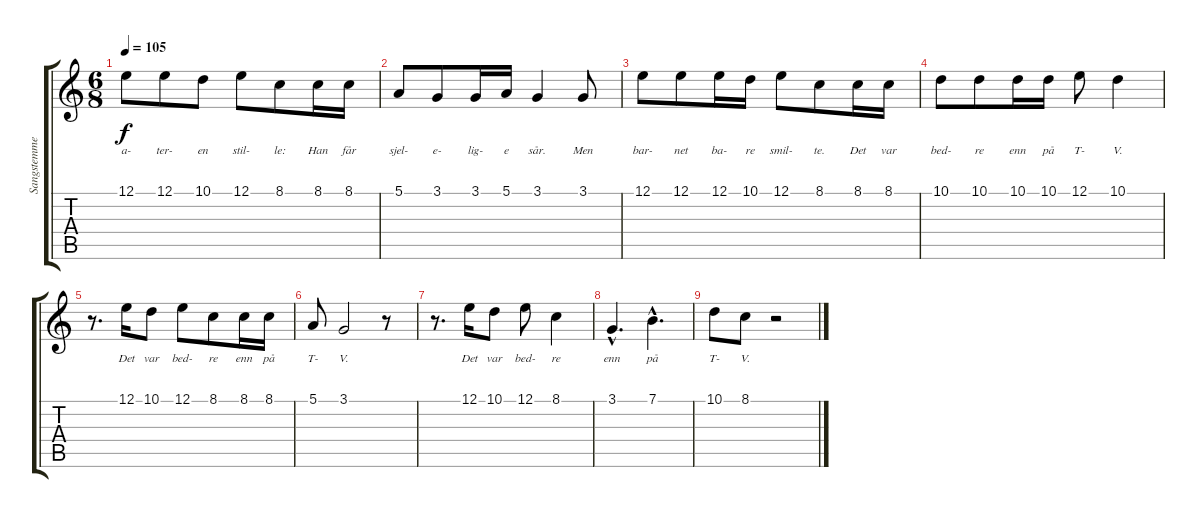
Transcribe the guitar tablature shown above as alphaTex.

\track ("Sangstemme" "Sangstemme") {instrument lead2sawtooth}
\staff {score tabs}
\tuning (E4 B3 G3 D3 A2 E2) {hide}
\ts (6 8)
\tempo 105
\clef g2
\ks c
12.1.8{lyrics (0 "a-") lyrics (1 "") lyrics (2 "") lyrics (3 "") lyrics (4 "") dy f} 12.1.8{lyrics (0 "ter-") lyrics (1 "") lyrics (2 "") lyrics (3 "") lyrics (4 "")} 10.1.8{lyrics (0 "en") lyrics (1 "") lyrics (2 "") lyrics (3 "") lyrics (4 "")} 12.1.8{lyrics (0 "stil-") lyrics (1 "") lyrics (2 "") lyrics (3 "") lyrics (4 "")} 8.1.8{lyrics (0 "le:") lyrics (1 "") lyrics (2 "") lyrics (3 "") lyrics (4 "")} 8.1.16{lyrics (0 "Han") lyrics (1 "") lyrics (2 "") lyrics (3 "") lyrics (4 "")} 8.1.16{lyrics (0 "får") lyrics (1 "") lyrics (2 "") lyrics (3 "") lyrics (4 "")} |
5.1.8{lyrics (0 "sjel-") lyrics (1 "") lyrics (2 "") lyrics (3 "") lyrics (4 "")} 3.1.8{lyrics (0 "e-") lyrics (1 "") lyrics (2 "") lyrics (3 "") lyrics (4 "")} 3.1.16{lyrics (0 "lig-") lyrics (1 "") lyrics (2 "") lyrics (3 "") lyrics (4 "")} 5.1.16{lyrics (0 "e") lyrics (1 "") lyrics (2 "") lyrics (3 "") lyrics (4 "")} 3.1.4{lyrics (0 "sår.") lyrics (1 "") lyrics (2 "") lyrics (3 "") lyrics (4 "")} 3.1.8{lyrics (0 "Men") lyrics (1 "") lyrics (2 "") lyrics (3 "") lyrics (4 "")} |
12.1.8{lyrics (0 "bar-") lyrics (1 "") lyrics (2 "") lyrics (3 "") lyrics (4 "")} 12.1.8{lyrics (0 "net") lyrics (1 "") lyrics (2 "") lyrics (3 "") lyrics (4 "")} 12.1.16{lyrics (0 "ba-") lyrics (1 "") lyrics (2 "") lyrics (3 "") lyrics (4 "")} 10.1.16{lyrics (0 "re") lyrics (1 "") lyrics (2 "") lyrics (3 "") lyrics (4 "")} 12.1.8{lyrics (0 "smil-") lyrics (1 "") lyrics (2 "") lyrics (3 "") lyrics (4 "")} 8.1.8{lyrics (0 "te.") lyrics (1 "") lyrics (2 "") lyrics (3 "") lyrics (4 "")} 8.1.16{lyrics (0 "Det") lyrics (1 "") lyrics (2 "") lyrics (3 "") lyrics (4 "")} 8.1.16{lyrics (0 "var") lyrics (1 "") lyrics (2 "") lyrics (3 "") lyrics (4 "")} |
10.1.8{lyrics (0 "bed-") lyrics (1 "") lyrics (2 "") lyrics (3 "") lyrics (4 "")} 10.1.8{lyrics (0 "re") lyrics (1 "") lyrics (2 "") lyrics (3 "") lyrics (4 "")} 10.1.16{lyrics (0 "enn") lyrics (1 "") lyrics (2 "") lyrics (3 "") lyrics (4 "")} 10.1.16{lyrics (0 "på") lyrics (1 "") lyrics (2 "") lyrics (3 "") lyrics (4 "")} 12.1.8{lyrics (0 "T-") lyrics (1 "") lyrics (2 "") lyrics (3 "") lyrics (4 "")} 10.1.4{lyrics (0 "V.") lyrics (1 "") lyrics (2 "") lyrics (3 "") lyrics (4 "")} |
r.8{d} 12.1.16{lyrics (0 "Det") lyrics (1 "") lyrics (2 "") lyrics (3 "") lyrics (4 "")} 10.1.8{lyrics (0 "var") lyrics (1 "") lyrics (2 "") lyrics (3 "") lyrics (4 "")} 12.1.8{lyrics (0 "bed-") lyrics (1 "") lyrics (2 "") lyrics (3 "") lyrics (4 "")} 8.1.8{lyrics (0 "re") lyrics (1 "") lyrics (2 "") lyrics (3 "") lyrics (4 "")} 8.1.16{lyrics (0 "enn") lyrics (1 "") lyrics (2 "") lyrics (3 "") lyrics (4 "")} 8.1.16{lyrics (0 "på") lyrics (1 "") lyrics (2 "") lyrics (3 "") lyrics (4 "")} |
5.1.8{lyrics (0 "T-") lyrics (1 "") lyrics (2 "") lyrics (3 "") lyrics (4 "")} 3.1.2{lyrics (0 "V.") lyrics (1 "") lyrics (2 "") lyrics (3 "") lyrics (4 "")} r.8 |
r.8{d} 12.1.16{lyrics (0 "Det") lyrics (1 "") lyrics (2 "") lyrics (3 "") lyrics (4 "")} 10.1.8{lyrics (0 "var") lyrics (1 "") lyrics (2 "") lyrics (3 "") lyrics (4 "")} 12.1.8{lyrics (0 "bed-") lyrics (1 "") lyrics (2 "") lyrics (3 "") lyrics (4 "")} 8.1.4{lyrics (0 "re") lyrics (1 "") lyrics (2 "") lyrics (3 "") lyrics (4 "")} |
3.1{hac}.4{d lyrics (0 "enn") lyrics (1 "") lyrics (2 "") lyrics (3 "") lyrics (4 "")} 7.1{hac}.4{d lyrics (0 "på") lyrics (1 "") lyrics (2 "") lyrics (3 "") lyrics (4 "")} |
10.1.8{lyrics (0 "T-") lyrics (1 "") lyrics (2 "") lyrics (3 "") lyrics (4 "")} 8.1.8{lyrics (0 "V.") lyrics (1 "") lyrics (2 "") lyrics (3 "") lyrics (4 "")} r.2
